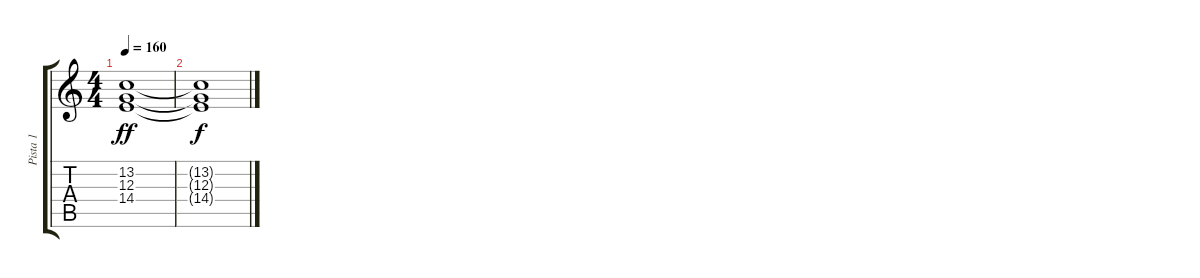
\track ("Pista 1" "Pista 1") {instrument accordion}
\staff {score tabs}
\tuning (E4 B3 G3 D3 A2 E2) {hide}
\ts (4 4)
\tempo 160
\clef g2
\ks c
(13.2 12.3 14.4).1{dy ff} |
(13.2{t} 12.3{t} 14.4{t}).1{dy f}
